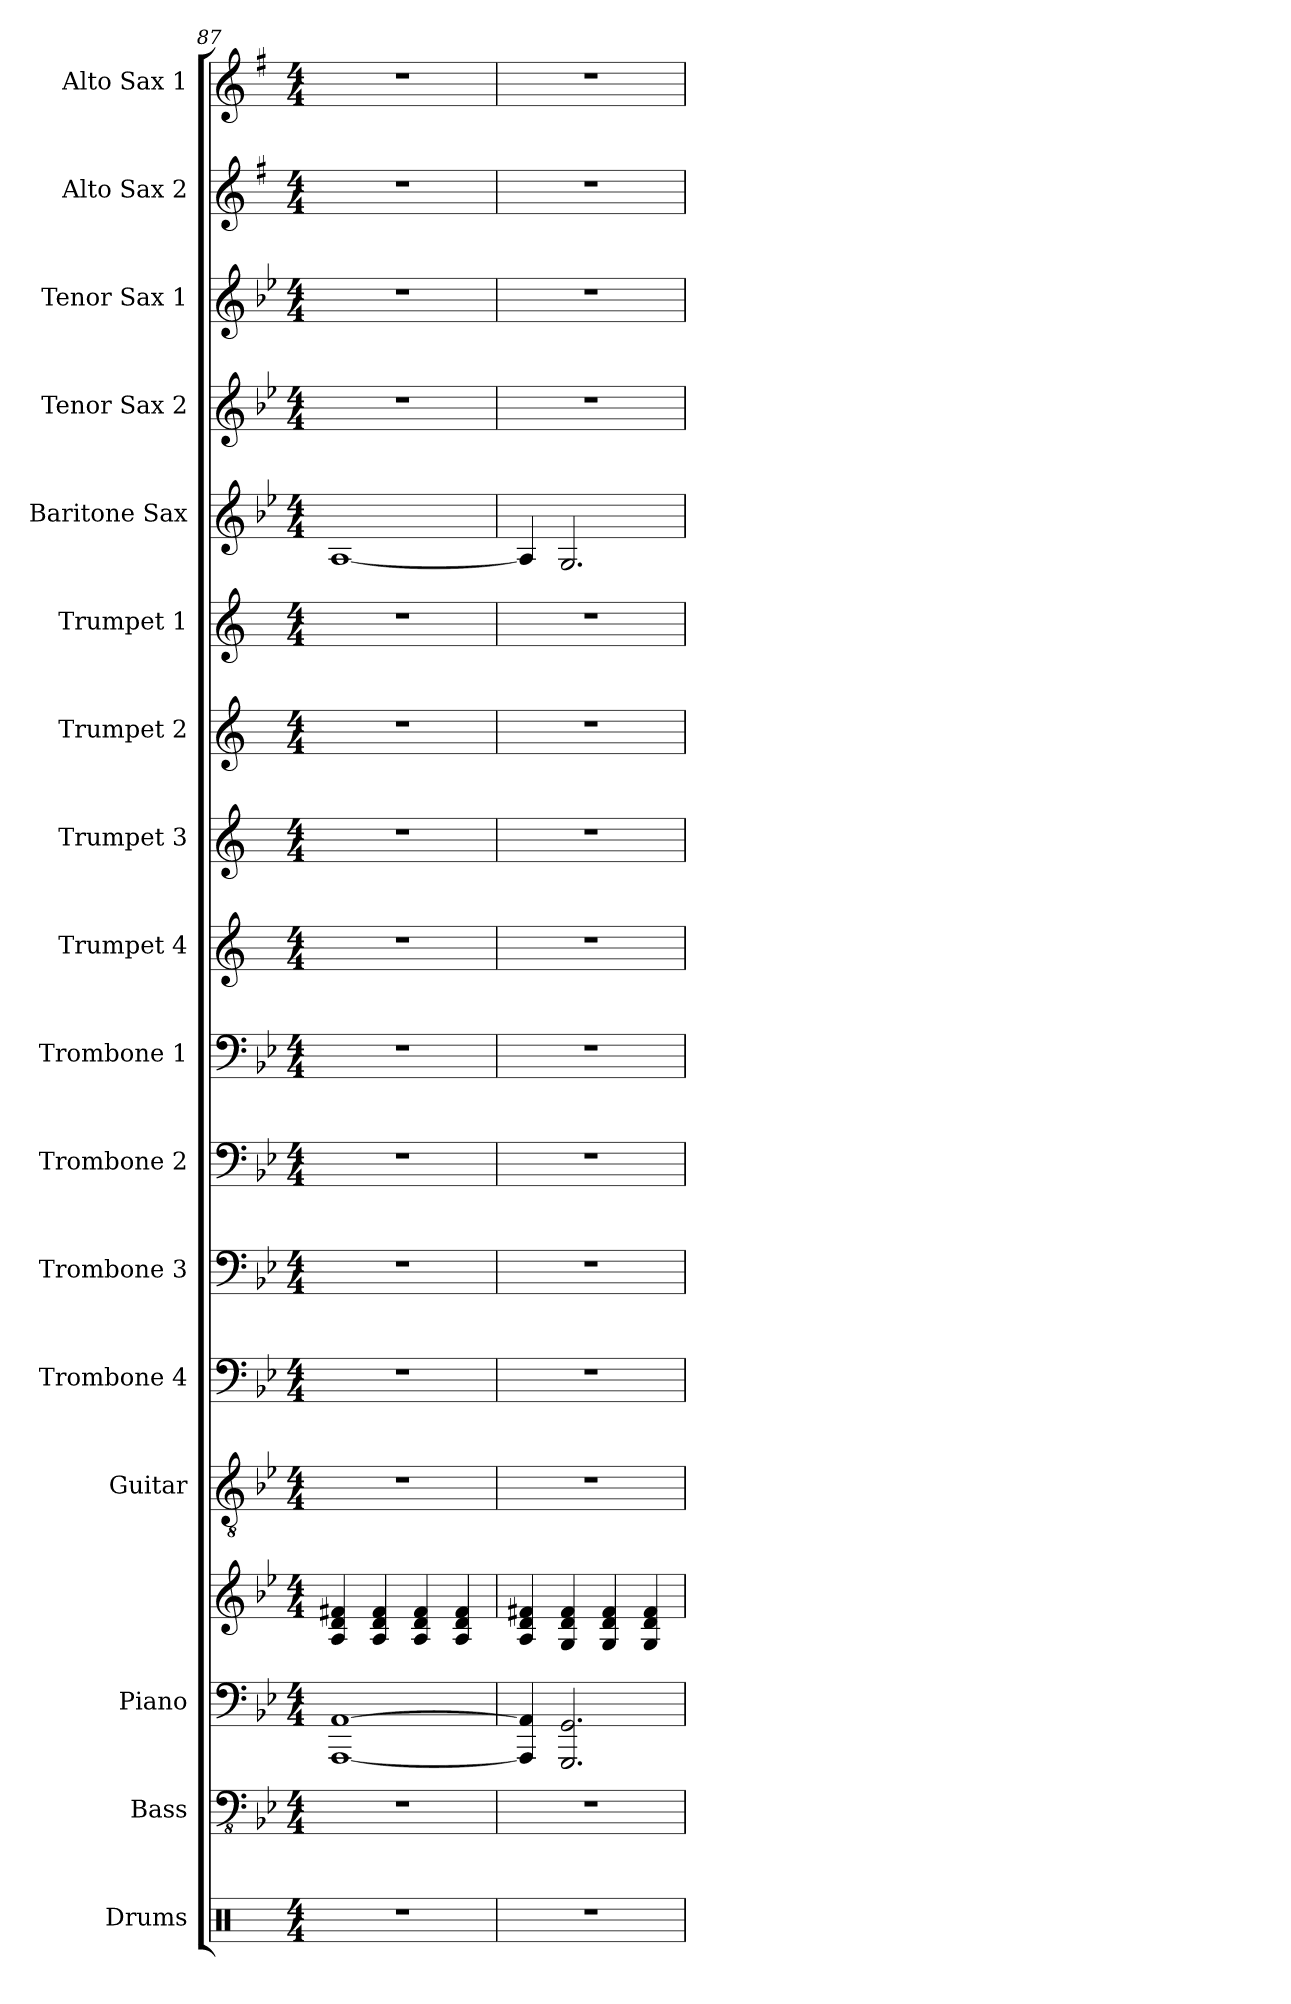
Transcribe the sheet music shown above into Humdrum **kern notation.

**kern	**kern	**kern	**kern	**kern	**kern	**kern	**kern	**kern	**kern	**kern	**kern	**kern	**kern	**kern	**kern	**kern	**kern
*part17	*part16	*part15	*part15	*part14	*part13	*part12	*part11	*part10	*part9	*part8	*part7	*part6	*part5	*part4	*part3	*part2	*part1
*staff18	*staff17	*staff16	*staff15	*staff14	*staff13	*staff12	*staff11	*staff10	*staff9	*staff8	*staff7	*staff6	*staff5	*staff4	*staff3	*staff2	*staff1
*I"Drums	*I"Bass	*I"Piano	*	*I"Guitar	*I"Trombone 4	*I"Trombone 3	*I"Trombone 2	*I"Trombone 1	*I"Trumpet 4	*I"Trumpet 3	*I"Trumpet 2	*I"Trumpet 1	*I"Baritone Sax	*I"Tenor Sax 2	*I"Tenor Sax 1	*I"Alto Sax 2	*I"Alto Sax 1
*I'Drums	*I'Bass	*I'Piano	*	*I'Gtr.	*I'Tbn. 4	*I'Tbn. 3	*I'Tbn. 2	*I'Tbn. 1	*I'Tpt. 4	*I'Tpt. 3	*I'Tpt. 2	*I'Tpt. 1	*I'Bari	*I'Tenor 2	*I'Tenor 1	*I'Alto 2	*I'Alto 1
*clefX	*clefFv4	*clefF4	*clefG2	*clefGv2	*clefF4	*clefF4	*clefF4	*clefF4	*clefG2	*clefG2	*clefG2	*clefG2	*clefG2	*clefG2	*clefG2	*clefG2	*clefG2
*	*	*	*	*	*	*	*	*	*ITrd1c2	*ITrd1c2	*ITrd1c2	*ITrd1c2	*ITrd12c21	*ITrd8c14	*ITrd8c14	*ITrd5c9	*ITrd5c9
*k[]	*k[b-e-]	*k[b-e-]	*k[b-e-]	*k[b-e-]	*k[b-e-]	*k[b-e-]	*k[b-e-]	*k[b-e-]	*k[b-e-]	*k[b-e-]	*k[b-e-]	*k[b-e-]	*k[b-e-]	*k[b-e-]	*k[b-e-]	*k[b-e-]	*k[b-e-]
*M4/4	*M4/4	*M4/4	*M4/4	*M4/4	*M4/4	*M4/4	*M4/4	*M4/4	*M4/4	*M4/4	*M4/4	*M4/4	*M4/4	*M4/4	*M4/4	*M4/4	*M4/4
=87	=87	=87	=87	=87	=87	=87	=87	=87	=87	=87	=87	=87	=87	=87	=87	=87	=87
1r	1r	[1AAA [1AA	4A/ 4d/ 4f#X/	1r	1r	1r	1r	1r	1r	1r	1r	1r	[1AA	1r	1r	1r	1r
.	.	.	4A/ 4d/ 4f#/	.	.	.	.	.	.	.	.	.	.	.	.	.	.
.	.	.	4A/ 4d/ 4f#/	.	.	.	.	.	.	.	.	.	.	.	.	.	.
.	.	.	4A/ 4d/ 4f#/	.	.	.	.	.	.	.	.	.	.	.	.	.	.
=88	=88	=88	=88	=88	=88	=88	=88	=88	=88	=88	=88	=88	=88	=88	=88	=88	=88
1r	1r	4AAA/] 4AA/]	4A/ 4d/ 4f#X/	1r	1r	1r	1r	1r	1r	1r	1r	1r	4AA/]	1r	1r	1r	1r
.	.	2.GGG/ 2.GG/	4G/ 4d/ 4f#/	.	.	.	.	.	.	.	.	.	2.GG/	.	.	.	.
.	.	.	4G/ 4d/ 4f#/	.	.	.	.	.	.	.	.	.	.	.	.	.	.
.	.	.	4G/ 4d/ 4f#/	.	.	.	.	.	.	.	.	.	.	.	.	.	.
=	=	=	=	=	=	=	=	=	=	=	=	=	=	=	=	=	=
*-	*-	*-	*-	*-	*-	*-	*-	*-	*-	*-	*-	*-	*-	*-	*-	*-	*-
